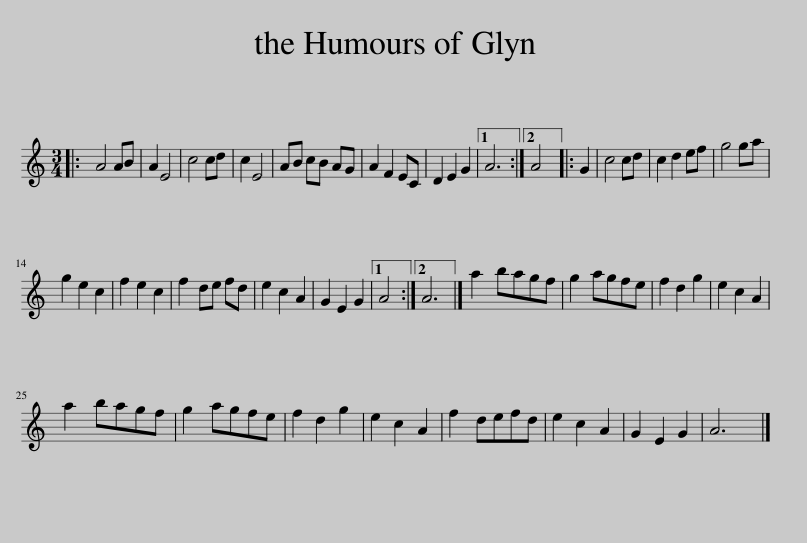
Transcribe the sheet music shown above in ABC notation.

X:1
L:1/8
M:3/4
I:linebreak $
K:C
V:1 treble
V:1
|: A4 AB | A2 E4 | c4 cd | c2 E4 | AB cB AG | %5
 A2 F2 EC | D2 E2 G2 |1 A6 :|2 A4 |: G2 | %10
 c4 cd | c2 d2 ef | g4 ga |$ g2 e2 c2 | f2 e2 c2 | %15
 f2 de fd | e2 c2 A2 | G2 E2 G2 |1 A4 :|2 A6 |] %20
 a2 bagf | g2 agfe | f2 d2 g2 | e2 c2 A2 |$ a2 bagf | %25
 g2 agfe | f2 d2 g2 | e2 c2 A2 | f2 defd | e2 c2 A2 | %30
 G2 E2 G2 | A6 |] %32
